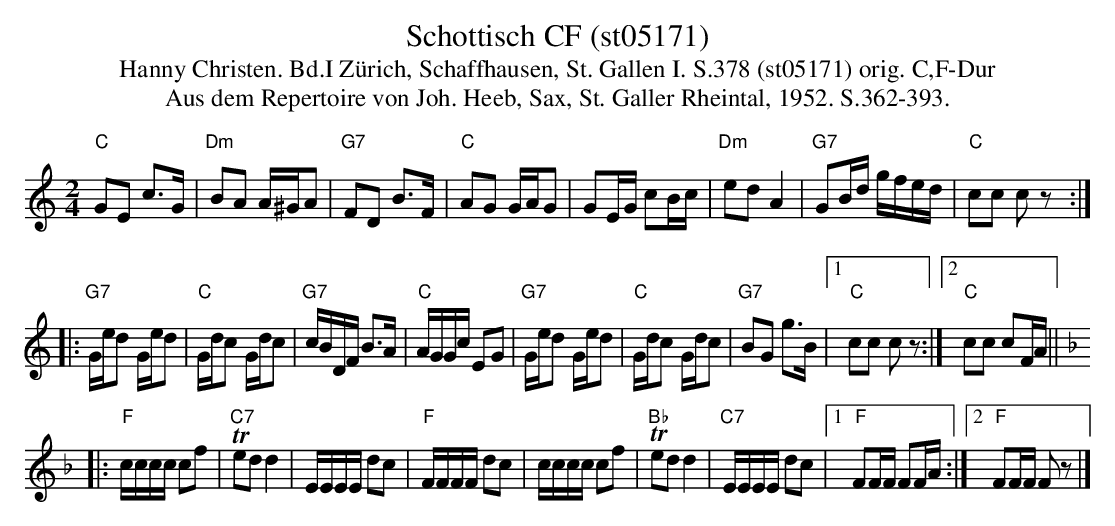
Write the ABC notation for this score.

X:1
T: Schottisch CF (st05171)
T:Hanny Christen. Bd.I Zürich, Schaffhausen, St. Gallen I. S.378 (st05171) orig. C,F-Dur
T: Aus dem Repertoire von Joh. Heeb, Sax, St. Galler Rheintal, 1952. S.362-393.
M:2/4
L:1/8
K:C %%MIDI gchordon
"C"GE c>G | "Dm"BA A/^G/A | "G7"FD B>F | "C"AG G/A/G | GE/G/ cB/c/ | "Dm"edA2 | "G7"GB/d/ g/f/e/d/ | "C"cc cz :|
|: [L:1/16] "G7"Ged2 Ged2 | "C"Gdc2 Gdc2 | "G7"cBDF B3A | "C"AGGc E2G2 | "G7"Ged2 Ged2 | "C"Gdc2 Gdc2 | "G7"B2G2 g3B |1 "C"c2c2 c2z2 :|2 "C"c2c2 c2FA || [K:F]
|: "F"cccc c2f2 | "C7"Te2d2d4 | EEEE d2c2 | "F"FFFF d2c2 | cccc c2f2 | "Bb"Te2d2d4 | "C7"EEEE d2c2 |1 "F"F2FF F2FA :|2 "F"F2FF F2z2 |]
